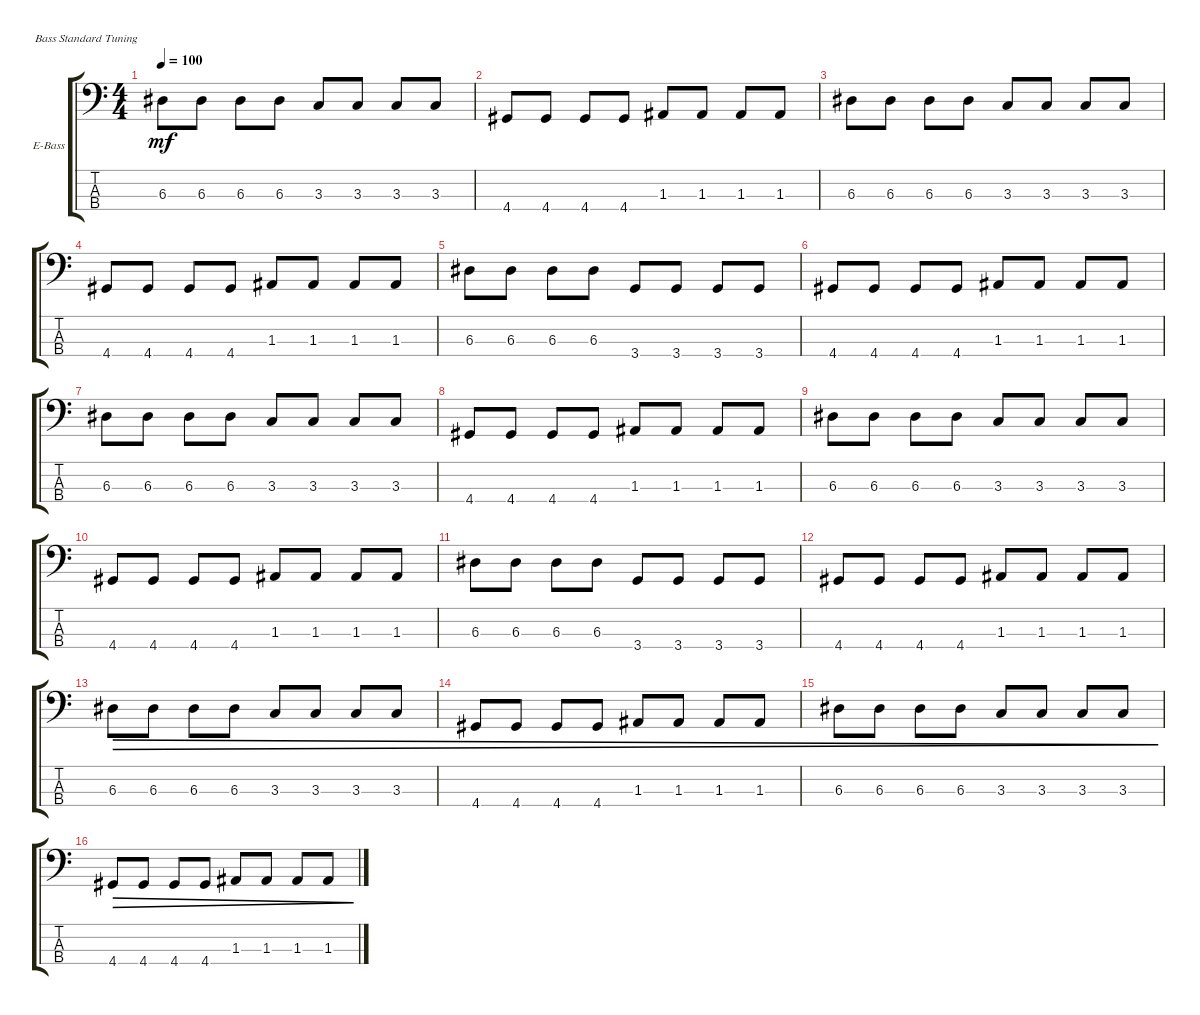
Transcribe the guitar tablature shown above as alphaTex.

\defaultSystemsLayout 4
\bracketExtendMode groupsimilarinstruments
\firstSystemTrackNameOrientation horizontal
\otherSystemsTrackNameOrientation horizontal
\track ("Electric Bass" "E-Bass") {instrument electricbassfinger}
\staff {score tabs}
\tuning (G2 D2 A1 E1)
\ts (4 4)
\tempo 100
\clef f4
\ks c
6.3.8{dy mf} 6.3.8 6.3.8 6.3.8 3.3.8 3.3.8 3.3.8 3.3.8 |
4.4.8 4.4.8 4.4.8 4.4.8 1.3.8 1.3.8 1.3.8 1.3.8 |
6.3.8 6.3.8 6.3.8 6.3.8 3.3.8 3.3.8 3.3.8 3.3.8 |
4.4.8 4.4.8 4.4.8 4.4.8 1.3.8 1.3.8 1.3.8 1.3.8 |
6.3.8 6.3.8 6.3.8 6.3.8 3.4.8 3.4.8 3.4.8 3.4.8 |
4.4.8 4.4.8 4.4.8 4.4.8 1.3.8 1.3.8 1.3.8 1.3.8 |
6.3.8 6.3.8 6.3.8 6.3.8 3.3.8 3.3.8 3.3.8 3.3.8 |
4.4.8 4.4.8 4.4.8 4.4.8 1.3.8 1.3.8 1.3.8 1.3.8 |
6.3.8 6.3.8 6.3.8 6.3.8 3.3.8 3.3.8 3.3.8 3.3.8 |
4.4.8 4.4.8 4.4.8 4.4.8 1.3.8 1.3.8 1.3.8 1.3.8 |
6.3.8 6.3.8 6.3.8 6.3.8 3.4.8 3.4.8 3.4.8 3.4.8 |
4.4.8 4.4.8 4.4.8 4.4.8 1.3.8 1.3.8 1.3.8 1.3.8 |
6.3.8{dec} 6.3.8{dec} 6.3.8{dec} 6.3.8{dec} 3.3.8{dec} 3.3.8{dec} 3.3.8{dec} 3.3.8{dec} |
4.4.8{dec} 4.4.8{dec} 4.4.8{dec} 4.4.8{dec} 1.3.8{dec} 1.3.8{dec} 1.3.8{dec} 1.3.8{dec} |
6.3.8{dec} 6.3.8{dec} 6.3.8{dec} 6.3.8{dec} 3.3.8{dec} 3.3.8{dec} 3.3.8{dec} 3.3.8{dec} |
4.4.8{dec} 4.4.8{dec} 4.4.8{dec} 4.4.8{dec} 1.3.8{dec} 1.3.8{dec} 1.3.8{dec} 1.3.8{dec}
